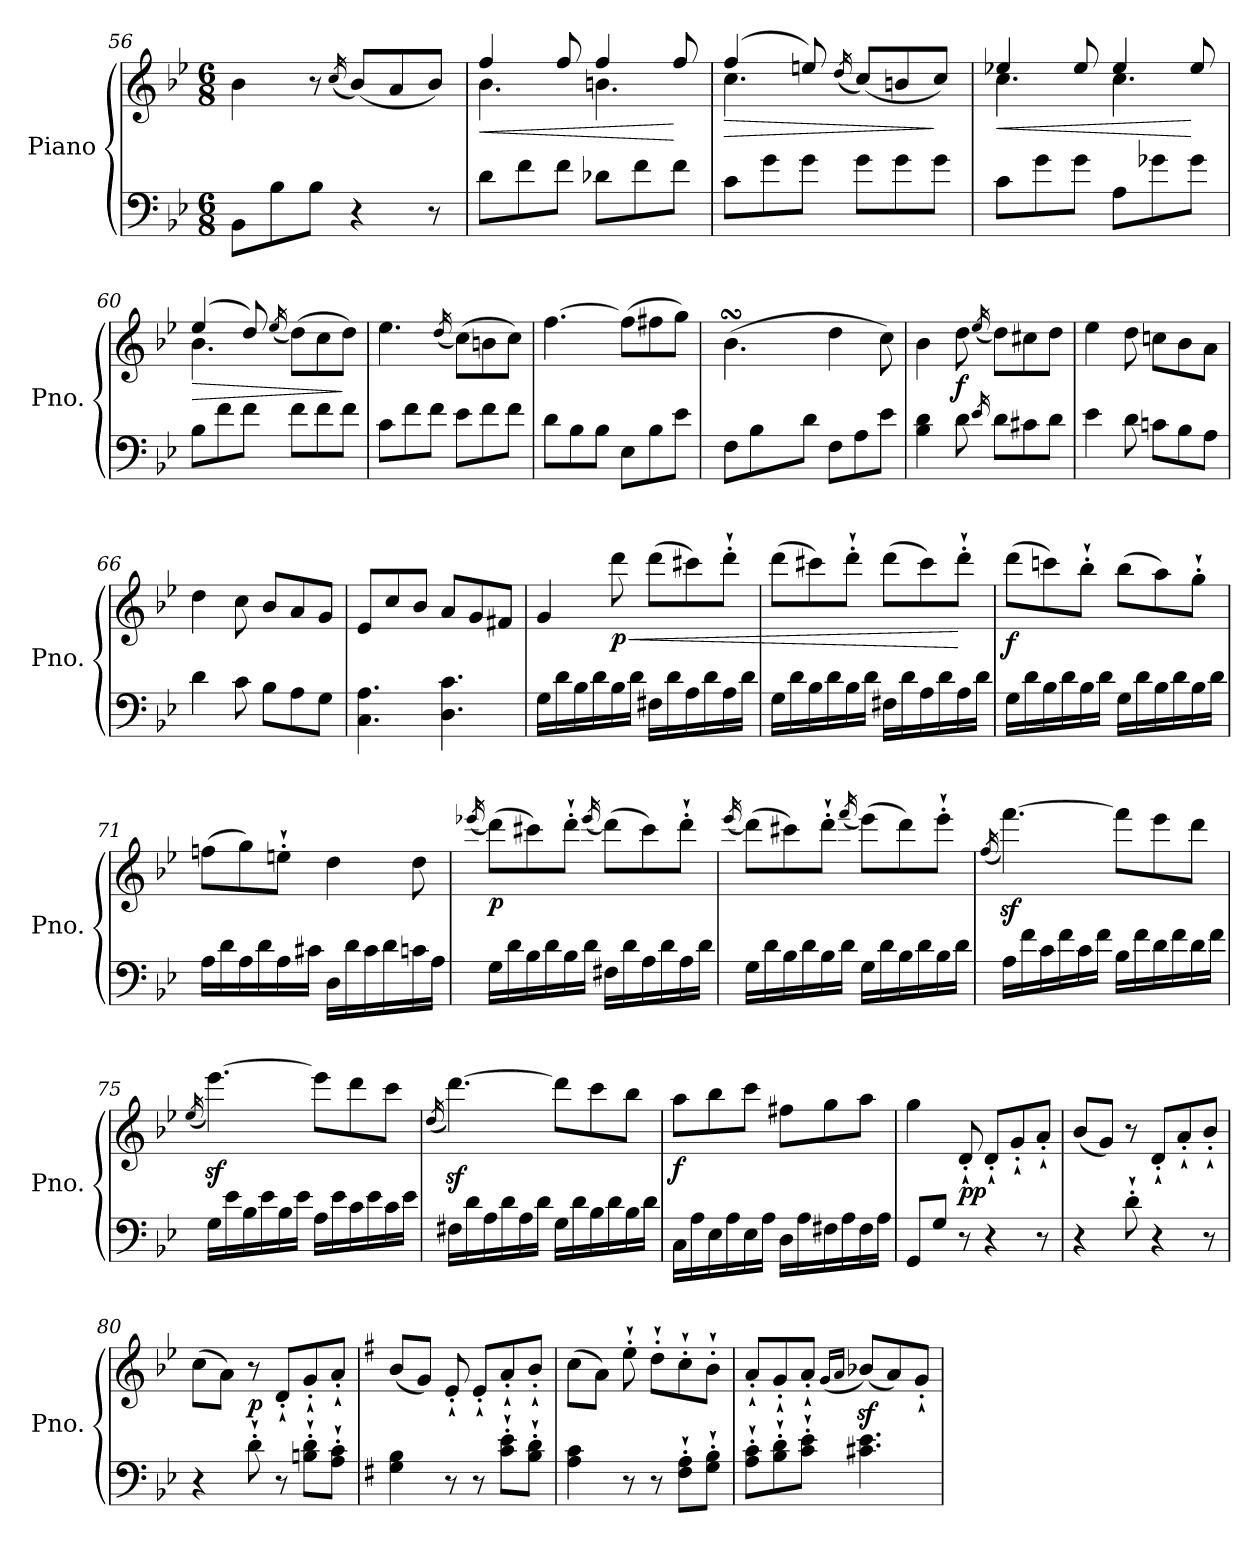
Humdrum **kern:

**kern	**kern	**dynam
*part1	*part1	*part1
*staff2	*staff1	*staff1/2
*I"Piano	*	*
*I'Pno.	*	*
*clefF4	*clefG2	*
*k[b-e-]	*k[b-e-]	*
*B-:	*B-:	*
*M6/8	*M6/8	*
=56	=56	=56
8BB-\L	4b-\	.
8B-\	.	.
8B-\J	8r	.
.	(16qcc/	.
4r	(8b-/L)	.
.	8a/	.
8r	8b-/J)	.
=57	=57	=57
!	!	!LO:HP:b
*	*^	*
8d\L	4ff/	4.b-\	<
8f\	.	.	.
8f\J	8ff/	.	.
8d-X\L	4ff/	4.bn\	.
8f\	.	.	.
8f\J	8ff/	.	[
=58	=58	=58	=58
!	!	!	!LO:HP:b
8c\L	(4ff/	4.cc\	>
8g\	.	.	.
8g\J	8een/)	.	.
.	(16qdd/	.	.
8g\L	(8cc/L)	4.ryy	.
8g\	8bn/	.	.
8g\J	8cc/J)	.	]
=59	=59	=59	=59
!	!	!	!LO:HP:b
8c\L	4ee-X/	4.cc\	<
8g\	.	.	.
8g\J	8ee-/	.	.
8A\L	4ee-/	4.cc\	.
8g-X\	.	.	.
8g-\J	8ee-/	.	[
!!LO:LB:g=z	!!
=60	=60	=60	=60
!	!	!	!LO:HP:b
8B-\L	(4ee-/	4.b-\	>
8f\	.	.	.
8f\J	8dd/)	.	.
.	(16qee-/	.	.
8f\L	(8dd\L)	4.ryy	.
8f\	8cc\	.	.
8f\J	8dd\J)	.	]
*	*v	*v	*
=61	=61	=61
8c\L	4.ee-\	.
8f\	.	.
8f\J	.	.
.	(16qdd/	.
8e-\L	(8cc\L)	.
8f\	8bn\	.
8f\J	8cc\J)	.
=62	=62	=62
8d\L	[4.ff\	.
8B-\	.	.
8B-\J	.	.
8E-\L	(8ff\L]	.
8B-\	8ff#X\	.
8e-\J	8gg\J)	.
=63	=63	=63
*	*^	*
8F\L	(4.b-sSSs\	8b-yy	.
*	*	*Xtuplet	*
8B-\	.	24ccyy	.
.	.	24b-yy	.
.	.	24ayy	.
8d\J	.	8b-yy	.
8F\L	4dd\	4.ryy	.
8A\	.	.	.
8e-\J	8cc\)	.	.
*	*v	*v	*
=64	=64	=64
4B-\ 4d\	4b-\	.
!	!	!LO:DY:b
8d\	8dd\	f
16qe-/	(16qee-/	.
8d\L	8dd\L)	.
8c#X\	8cc#X\	.
8d\J	8dd\J	.
=65	=65	=65
4e-\	4ee-\	.
8d\	8dd\	.
8cn\L	8ccn\L	.
8B-\	8b-\	.
8A\J	8a\J	.
!!LO:LB:g=z
=66	=66	=66
4d\	4dd\	.
8c\	8cc\	.
8B-\L	8b-/L	.
8A\	8a/	.
8G\J	8g/J	.
=67	=67	=67
4.C\ 4.A\	8e-/L	.
.	8cc/	.
.	8b-/J	.
4.D\ 4.c\	8a/L	.
.	8g/	.
.	8f#X/J	.
=68	=68	=68
16G\LL	4g/	.
16d\	.	.
16B-\	.	.
16d\	.	.
!	!	!LO:HP:b
!	!	!LO:DY:n=1:b
16B-\	8ddd\	< p
16d\JJ	.	.
16F#X\LL	(8ddd\L	.
16d\	.	.
16A\	8ccc#X\)	.
16d\	.	.
16A\	8ddd`'\J	.
16d\JJ	.	.
=69	=69	=69
16G\LL	(8ddd\L	.
16d\	.	.
16B-\	8ccc#X\)	.
16d\	.	.
16B-\	8ddd`'\J	.
16d\JJ	.	.
16F#X\LL	(8ddd\L	.
16d\	.	.
16A\	8ccc#\)	.
16d\	.	.
16A\	8ddd`'\J	[
16d\JJ	.	.
!!LO:LB:g=z
=70	=70	=70
!	!	!LO:DY:b
16G\LL	(8ddd\L	f
16d\	.	.
16B-\	8cccn\)	.
16d\	.	.
16B-\	8bb-`'\J	.
16d\JJ	.	.
16G\LL	(8bb-\L	.
16d\	.	.
16B-\	8aa\)	.
16d\	.	.
16B-\	8gg`'\J	.
16d\JJ	.	.
=71	=71	=71
16A\LL	(8ffn\L	.
16d\	.	.
16A\	8gg\)	.
16d\	.	.
16A\	8een`'\J	.
16c#X\JJ	.	.
16D\LL	4dd\	.
16d\	.	.
16c#\	.	.
16d\	.	.
16cn\	8dd\	.
16A\JJ	.	.
=72	=72	=72
.	(16qeee-X/	.
!	!	!LO:DY:b
16G\LL	(8ddd\L)	p
16d\	.	.
16B-\	8ccc#X\)	.
16d\	.	.
16B-\	8ddd`'\J	.
16d\JJ	.	.
.	(16qeee-/	.
16F#X\LL	(8ddd\L)	.
16d\	.	.
16A\	8ccc#\)	.
16d\	.	.
16A\	8ddd`'\J	.
16d\JJ	.	.
!!LO:PB:g=z
=73	=73	=73
.	(16qeee-/	.
16G\LL	(8ddd\L)	.
16d\	.	.
16B-\	8ccc#X\)	.
16d\	.	.
16B-\	8ddd`'\J	.
16d\JJ	.	.
.	(16qfff/	.
16G\LL	(8eee-\L)	.
16d\	.	.
16B-\	8ddd\)	.
16d\	.	.
16B-\	8eee-`'\J	.
16d\JJ	.	.
=74	=74	=74
.	(16qff/	.
16A\LL	[4.fffz<\)	.
16f\	.	.
16c\	.	.
16f\	.	.
16c\	.	.
16f\JJ	.	.
16B-\LL	8fff\L]	.
16f\	.	.
16d\	8eee-\	.
16f\	.	.
16d\	8ddd\J	.
16f\JJ	.	.
=75	=75	=75
.	(16qee-/	.
16G\LL	[4.eee-z<\)	.
16e-\	.	.
16B-\	.	.
16e-\	.	.
16B-\	.	.
16e-\JJ	.	.
16A\LL	8eee-\L]	.
16e-\	.	.
16c\	8ddd\	.
16e-\	.	.
16c\	8ccc\J	.
16e-\JJ	.	.
!!LO:LB:g=z
=76	=76	=76
.	(16qdd/	.
16F#X\LL	[4.dddz<\)	.
16d\	.	.
16A\	.	.
16d\	.	.
16A\	.	.
16d\JJ	.	.
16G\LL	8ddd\L]	.
16d\	.	.
16B-\	8ccc\	.
16d\	.	.
16B-\	8bb-\J	.
16d\JJ	.	.
=77	=77	=77
!	!	!LO:DY:b
16C\LL	8aa\L	f
16A\	.	.
16E-\	8bb-\	.
16A\	.	.
16E-\	8ccc\J	.
16A\JJ	.	.
16D\LL	8ff#X\L	.
16A\	.	.
16F#X\	8gg\	.
16A\	.	.
16F#\	8aa\J	.
16A\JJ	.	.
=78	=78	=78
8GG/L	4gg\	.
8G/J	.	.
!	!	!LO:DY:b
8r	8d`'/	pp
4r	8d`'/L	.
.	8g`'/	.
8r	8a`'/J	.
=79	=79	=79
4r	(8b-/L	.
.	8g/J)	.
8d`'\	8r	.
4r	8d`'/L	.
.	8a`'/	.
8r	8b-`'/J	.
!!LO:LB:g=z
=80	=80	=80
4r	(8cc\L	.
.	8a\J)	.
!	!	!LO:DY:a=2
8d`'\	8r	p
8r	8d`'/L	.
8Bn\`' 8d\`'L	8g`'/	.
8A\`' 8c\`'J	8a`'/J	.
=81	=81	=81
*k[f#]	*k[f#]	*
*G:	*G:	*
4G\ 4B\	(8b/L	.
.	8g/J)	.
8r	8e`'/	.
8r	8e`'/L	.
8c\`' 8e\`'L	8a`'/	.
8B\`' 8d\`'J	8b`'/J	.
=82	=82	=82
4A\ 4c\	(8cc\L	.
.	8a\J)	.
8r	8ee`'\	.
8r	8dd`'\L	.
8F#\`' 8A\`'L	8cc`'\	.
8G\`' 8B\`'J	8b`'\J	.
=83	=83	=83
8A\`' 8c\`'L	8a`'/L	.
8B\`' 8d\`'	8g`'/	.
8c\`' 8e\`'J	8a`'/J	.
.	(16qg/LL	.
.	16qa/JJ	.
4.c#X\ 4.e\	(8b-Xz</L)	.
.	8a/)	.
.	8g`'/J	.
=	=	=
*-	*-	*-
